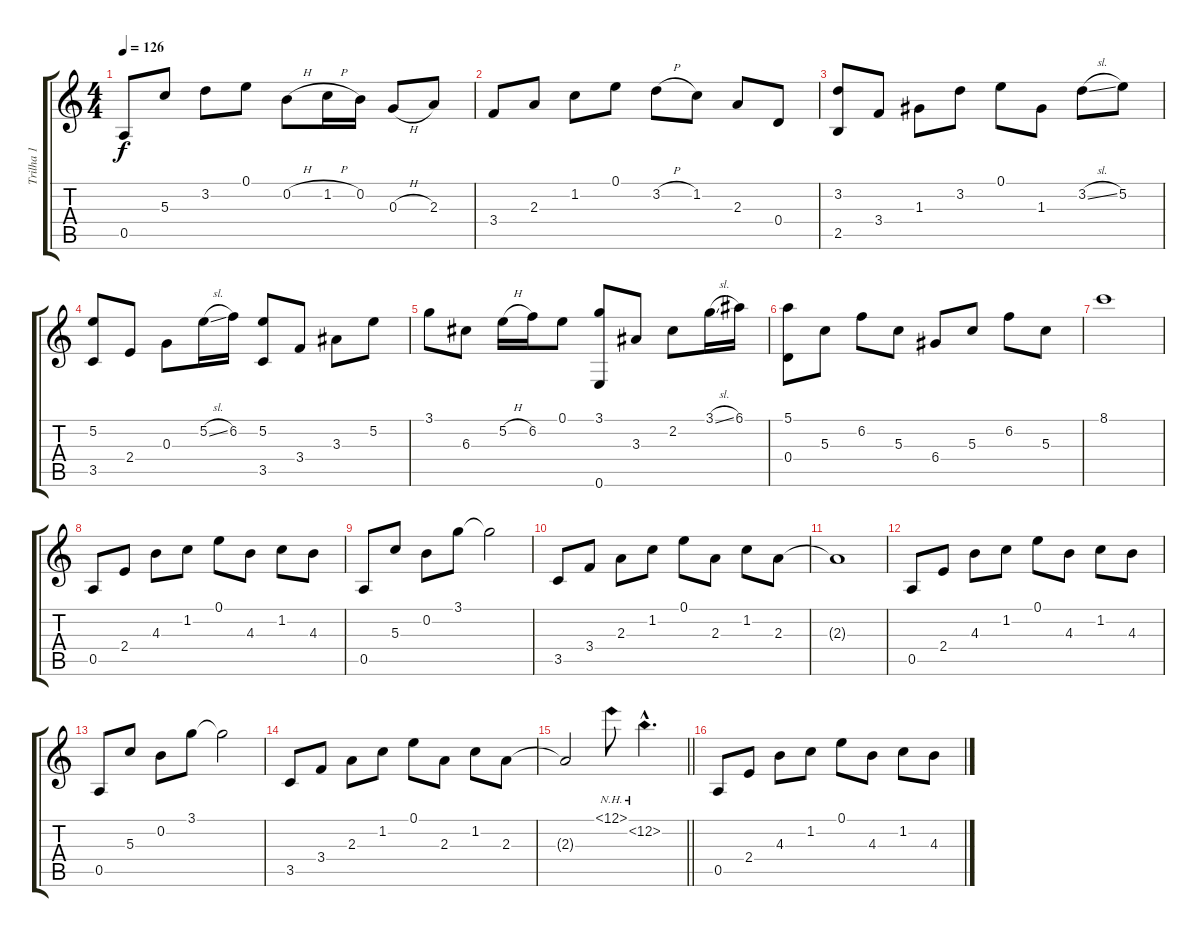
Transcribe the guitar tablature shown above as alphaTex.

\track ("Trilha 1" "Trilha 1") {instrument acousticguitarnylon}
\staff {score tabs}
\tuning (E4 B3 G3 D3 A2 E2) {hide}
\ts (4 4)
\tempo 126
\clef g2
\ks c
0.5.8{dy f instrument acousticguitarnylon} 5.3.8 3.2.8 0.1.8 0.2{h}.8 1.2{h}.16 0.2.16 0.3{h}.8 2.3.8 |
3.4.8 2.3.8 1.2.8 0.1.8 3.2{h}.8 1.2.8 2.3.8 0.4.8 |
(3.2 2.5).8 3.4.8 1.3.8 3.2.8 0.1.8 1.3.8 3.2{sl}.8 5.2.8 |
(5.2 3.5).8 2.4.8 0.3.8 5.2{sl}.16 6.2.16 (5.2 3.5).8 3.4.8 3.3.8 5.2.8 |
3.1.8 6.3.8 5.2{h}.16 6.2.16 0.1.8 (3.1 0.6).8 3.3.8 2.2.8 3.1{sl}.16 6.1.16 |
(5.1 0.4).8 5.3.8 6.2.8 5.3.8 6.4.8 5.3.8 6.2.8 5.3.8 |
8.1.1 |
0.5.8 2.4.8 4.3.8 1.2.8 0.1.8 4.3.8 1.2.8 4.3.8 |
0.5.8 5.3.8 0.2.8 3.1.8 3.1{t}.2 |
3.5.8 3.4.8 2.3.8 1.2.8 0.1.8 2.3.8 1.2.8 2.3.8 |
2.3{t}.1 |
0.5.8 2.4.8 4.3.8 1.2.8 0.1.8 4.3.8 1.2.8 4.3.8 |
0.5.8 5.3.8 0.2.8 3.1.8 3.1{t}.2 |
3.5.8 3.4.8 2.3.8 1.2.8 0.1.8 2.3.8 1.2.8 2.3.8 |
\barLineRight lightlight
2.3{t}.2 12.1{nh}.8 13.2{nh hac}.4{d} |
0.5.8 2.4.8 4.3.8 1.2.8 0.1.8 4.3.8 1.2.8 4.3.8
